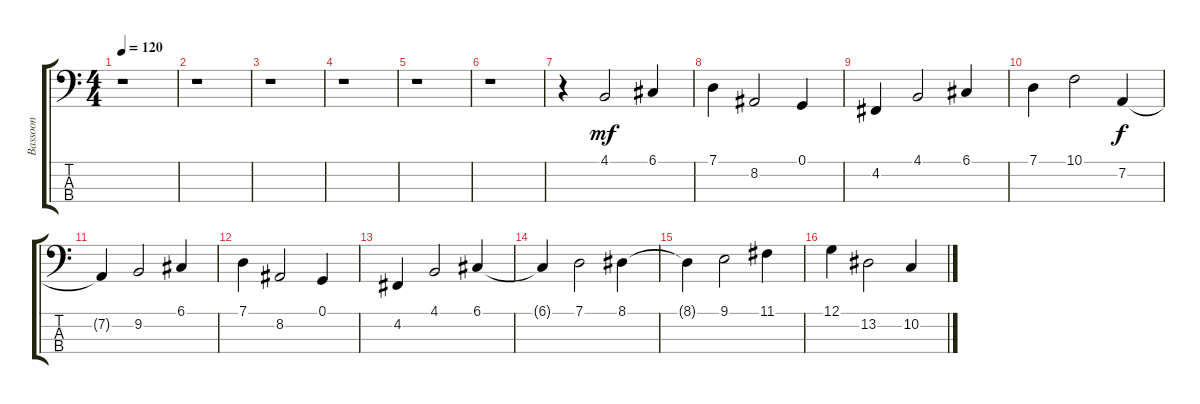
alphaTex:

\track ("Bassoon" "Bassoon") {instrument bassoon}
\staff {score tabs}
\tuning (G2 D2 A1 E1) {hide}
\ts (4 4)
\tempo 120
\clef f4
\ks c
r.1{dy mf} |
r.1 |
r.1 |
r.1 |
r.1 |
r.1 |
r.4 4.1.2{instrument bassoon} 6.1.4 |
7.1.4 8.2.2 0.1.4 |
4.2.4 4.1.2 6.1.4 |
7.1.4 10.1.2 7.2.4{dy f} |
7.2{t}.4 9.2.2 6.1.4 |
7.1.4 8.2.2 0.1.4 |
4.2.4 4.1.2 6.1.4 |
6.1{t}.4 7.1.2 8.1.4 |
8.1{t}.4 9.1.2 11.1.4 |
12.1.4 13.2.2 10.2.4
